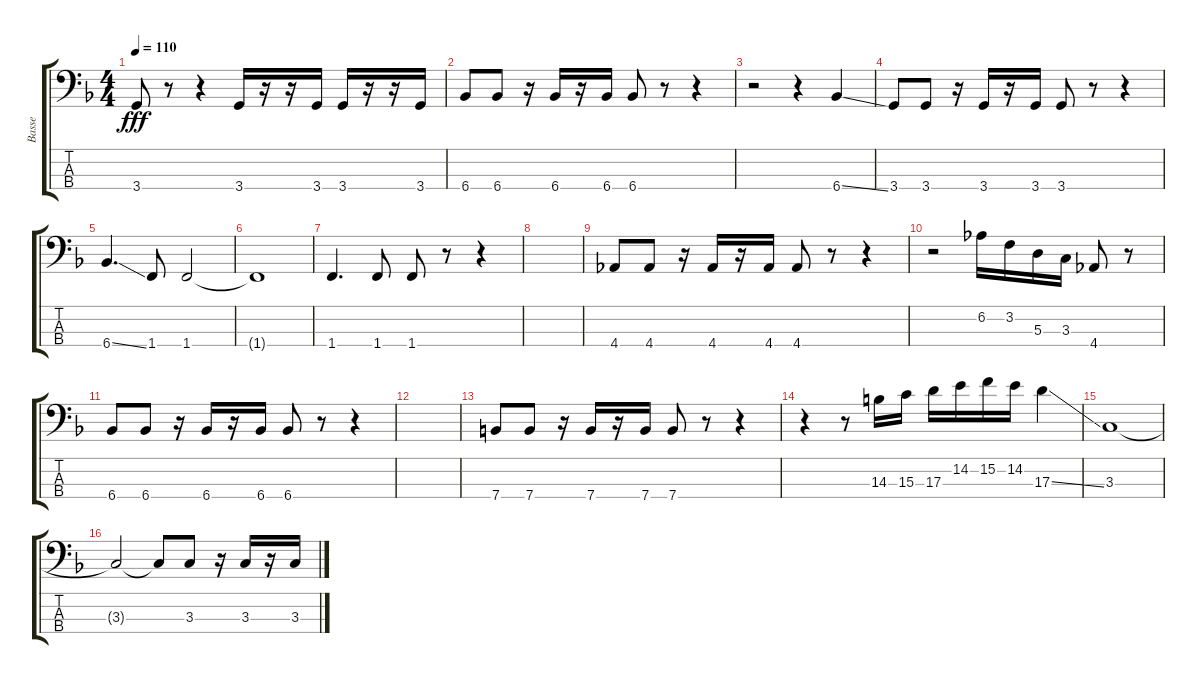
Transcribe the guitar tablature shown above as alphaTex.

\track ("Basse" "Basse") {instrument electricbassfinger}
\staff {score tabs}
\tuning (G2 D2 A1 E1) {hide}
\ts (4 4)
\tempo 110
\clef f4
\ks f
3.4.8{dy fff} r.8 r.4 3.4.16 r.16 r.16 3.4.16 3.4.16 r.16 r.16 3.4.16 |
6.4.8 6.4.8 r.16 6.4.16 r.16 6.4.16 6.4.8 r.8 r.4 |
r.2 r.4 6.4{ss}.4 |
3.4.8 3.4.8 r.16 3.4.16 r.16 3.4.16 3.4.8 r.8 r.4 |
6.4{ss}.4{d} 1.4.8 1.4.2 |
1.4{t}.1 |
1.4.4{d} 1.4.8 1.4.8 r.8 r.4 |
|
4.4.8 4.4.8 r.16 4.4.16 r.16 4.4.16 4.4.8 r.8 r.4 |
r.2 6.2.16 3.2.16 5.3.16 3.3.16 4.4.8 r.8 |
6.4.8 6.4.8 r.16 6.4.16 r.16 6.4.16 6.4.8 r.8 r.4 |
|
7.4.8 7.4.8 r.16 7.4.16 r.16 7.4.16 7.4.8 r.8 r.4 |
r.4 r.8 14.3.16 15.3.16 17.3.16 14.2.16 15.2.16 14.2.16 17.3{ss}.4 |
3.3.1 |
3.3{t}.2 3.3{t}.8 3.3.8 r.16 3.3.16 r.16 3.3.16
